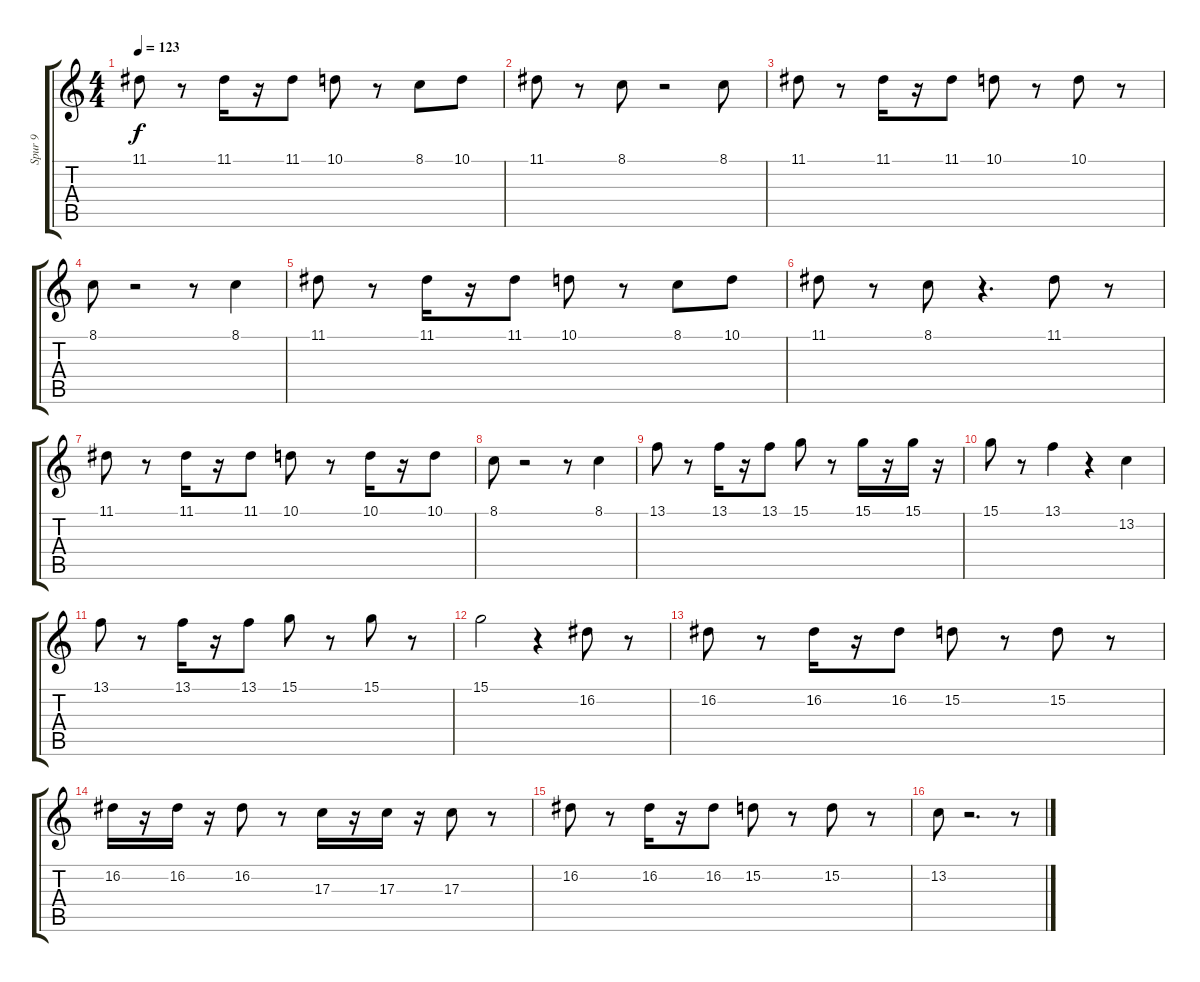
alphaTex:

\track ("Spur 9" "Spur 9") {instrument fx4atmosphere}
\staff {score tabs}
\tuning (E4 B3 G3 D3 A2 E2) {hide}
\ts (4 4)
\tempo 123
\clef g2
\ks c
11.1.8{dy f} r.8 11.1.16 r.16 11.1.8 10.1.8 r.8 8.1.8 10.1.8 |
11.1.8 r.8 8.1.8 r.2 8.1.8 |
11.1.8 r.8 11.1.16 r.16 11.1.8 10.1.8 r.8 10.1.8 r.8 |
8.1.8 r.2 r.8 8.1.4 |
11.1.8 r.8 11.1.16 r.16 11.1.8 10.1.8 r.8 8.1.8 10.1.8 |
11.1.8 r.8 8.1.8 r.4{d} 11.1.8 r.8 |
11.1.8 r.8 11.1.16 r.16 11.1.8 10.1.8 r.8 10.1.16 r.16 10.1.8 |
8.1.8 r.2 r.8 8.1.4 |
13.1.8 r.8 13.1.16 r.16 13.1.8 15.1.8 r.8 15.1.16 r.16 15.1.16 r.16 |
15.1.8 r.8 13.1.4 r.4 13.2.4 |
13.1.8 r.8 13.1.16 r.16 13.1.8 15.1.8 r.8 15.1.8 r.8 |
15.1.2 r.4 16.2.8 r.8 |
16.2.8 r.8 16.2.16 r.16 16.2.8 15.2.8 r.8 15.2.8 r.8 |
16.2.16 r.16 16.2.16 r.16 16.2.8 r.8 17.3.16 r.16 17.3.16 r.16 17.3.8 r.8 |
16.2.8 r.8 16.2.16 r.16 16.2.8 15.2.8 r.8 15.2.8 r.8 |
13.2.8 r.2{d} r.8
